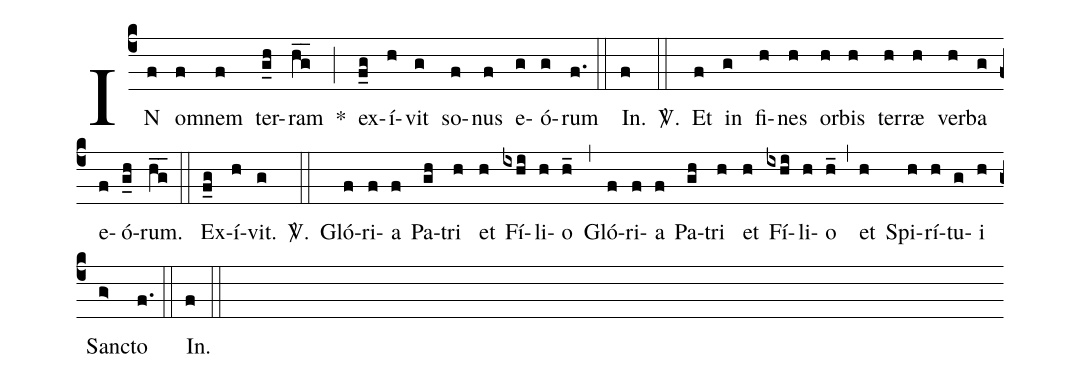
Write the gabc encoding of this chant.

%%
(c4)
IN(f) om(f)nem(f) ter(g_h)ram(h_g_) *(;)
ex(f_g)í(h)vit(g) so(f)nus(f) e(g)ó(g)rum(f.) (::)
In.(f) <sp>V/</sp>.(::)
Et(f) in(g) fi(h)nes(h) or(h)bis(h) terr(h)æ(h) ver(h)ba(g) e(f)ó(g_h)rum.(h_g_) (::)
Ex(f_g)í(h)vit.(g) <sp>V/</sp>.(::)
Gló(f)ri(f)a(f) Pa(gh)tri(h) et(h) Fí(ixhi)li(h)o(h_) (,)
Gló(f)ri(f)a(f) Pa(gh)tri(h) et(h) Fí(ixhi)li(h)o(h_) (,)
et(h) Spi(h)rí(h)tu(g)i(h) San(g>)cto(f.) (::)
In.(f) (::)
